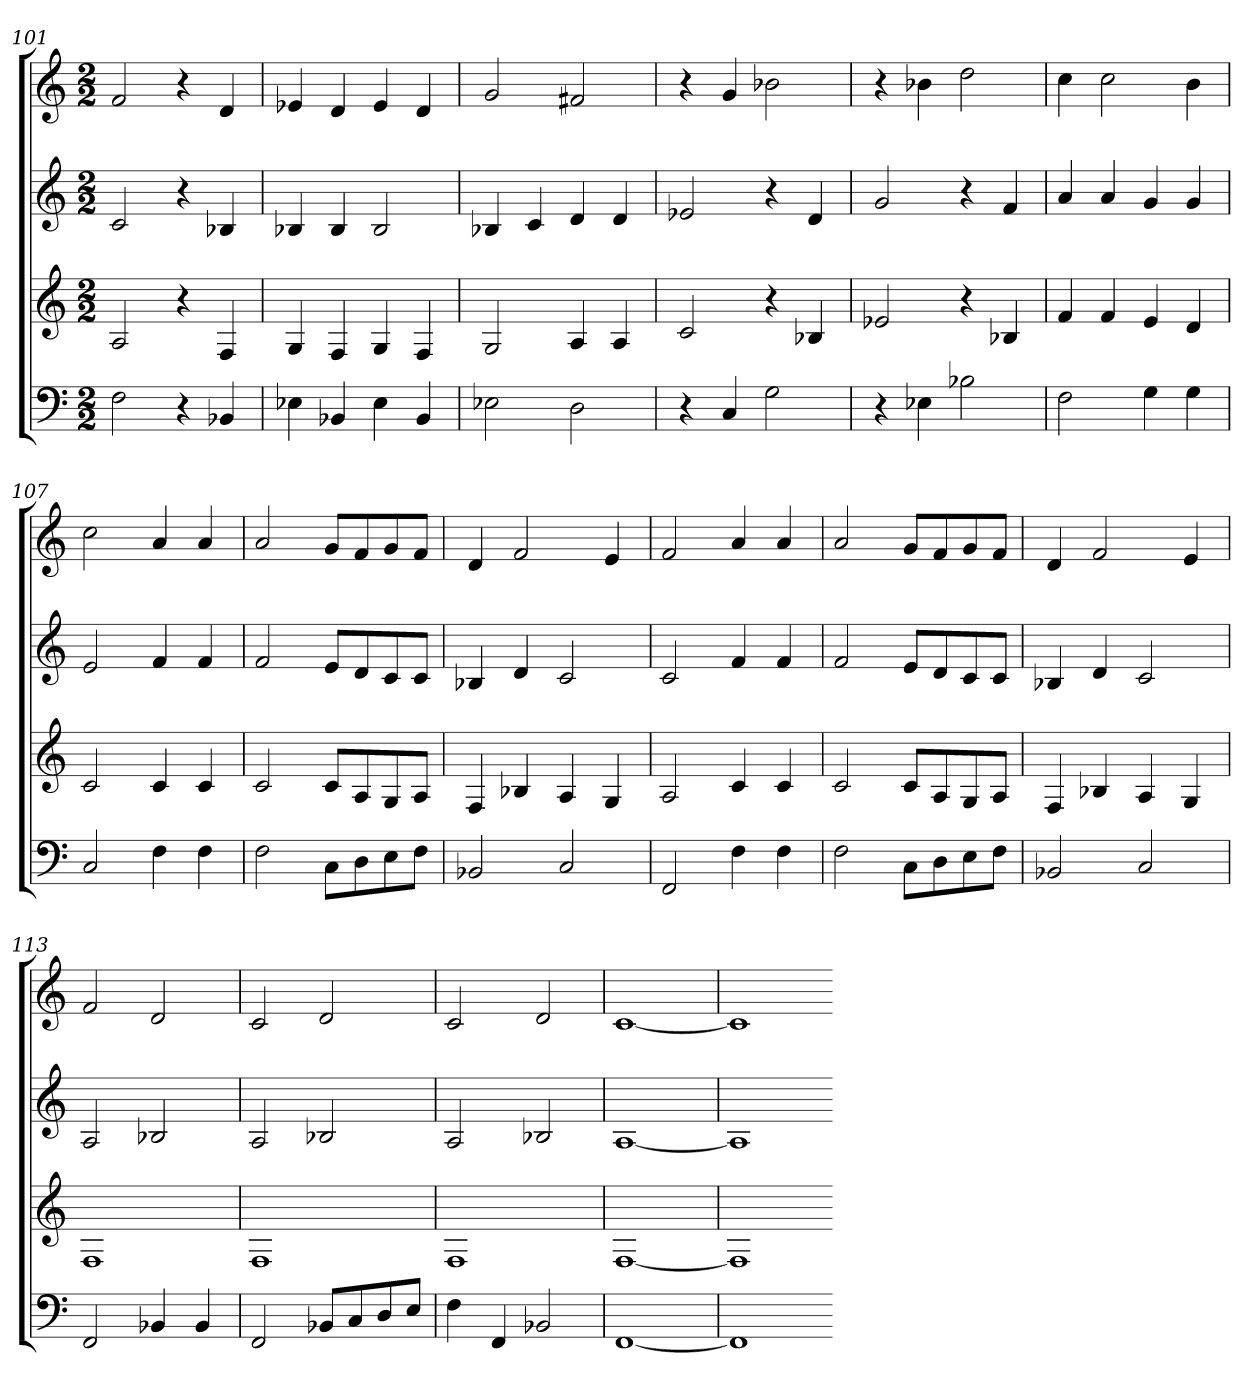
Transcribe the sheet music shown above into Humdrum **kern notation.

**kern	**kern	**kern	**kern
*part4	*part3	*part2	*part1
*staff4	*staff3	*staff2	*staff1
*M2/2	*M2/2	*M2/2	*M2/2
=101	=101	=101	=101
2F	2A	2c	2f
4r	4r	4r	4r
4BB-X	4F	4B-X	4d
=102	=102	=102	=102
4E-X	4G	4B-X	4e-X
4BB-X	4F	4B-	4d
4E-	4G	2B-	4e-
4BB-	4F	.	4d
=103	=103	=103	=103
2E-X	2G	4B-X	2g
.	.	4c	.
2D	4A	4d	2f#X
.	4A	4d	.
=104	=104	=104	=104
4r	2c	2e-X	4r
4C	.	.	4g
2G	4r	4r	2b-X
.	4B-X	4d	.
=105	=105	=105	=105
4r	2e-X	2g	4r
4E-X	.	.	4b-X
2B-X	4r	4r	2dd
.	4B-X	4f	.
=106	=106	=106	=106
2F	4f	4a	4cc
.	4f	4a	2cc
4G	4e	4g	.
4G	4d	4g	4b
=107	=107	=107	=107
2C	2c	2e	2cc
4F	4c	4f	4a
4F	4c	4f	4a
=108	=108	=108	=108
2F	2c	2f	2a
8CL	8cL	8eL	8gL
8D	8A	8d	8f
8E	8G	8c	8g
8FJ	8AJ	8cJ	8fJ
=109	=109	=109	=109
2BB-X	4F	4B-X	4d
.	4B-X	4d	2f
2C	4A	2c	.
.	4G	.	4e
=110	=110	=110	=110
2FF	2A	2c	2f
4F	4c	4f	4a
4F	4c	4f	4a
=111	=111	=111	=111
2F	2c	2f	2a
8CL	8cL	8eL	8gL
8D	8A	8d	8f
8E	8G	8c	8g
8FJ	8AJ	8cJ	8fJ
=112	=112	=112	=112
2BB-X	4F	4B-X	4d
.	4B-X	4d	2f
2C	4A	2c	.
.	4G	.	4e
=113	=113	=113	=113
2FF	1F	2A	2f
4BB-X	.	2B-X	2d
4BB-	.	.	.
=114	=114	=114	=114
2FF	1F	2A	2c
8BB-XL	.	2B-X	2d
8C	.	.	.
8D	.	.	.
8EJ	.	.	.
=115	=115	=115	=115
4F	1F	2A	2c
4FF	.	.	.
2BB-X	.	2B-X	2d
=116	=116	=116	=116
[1FF	[1F	[1A	[1c
=117	=117	=117	=117
1FF]	1F]	1A]	1c]
=-	=-	=-	=-
*-	*-	*-	*-
